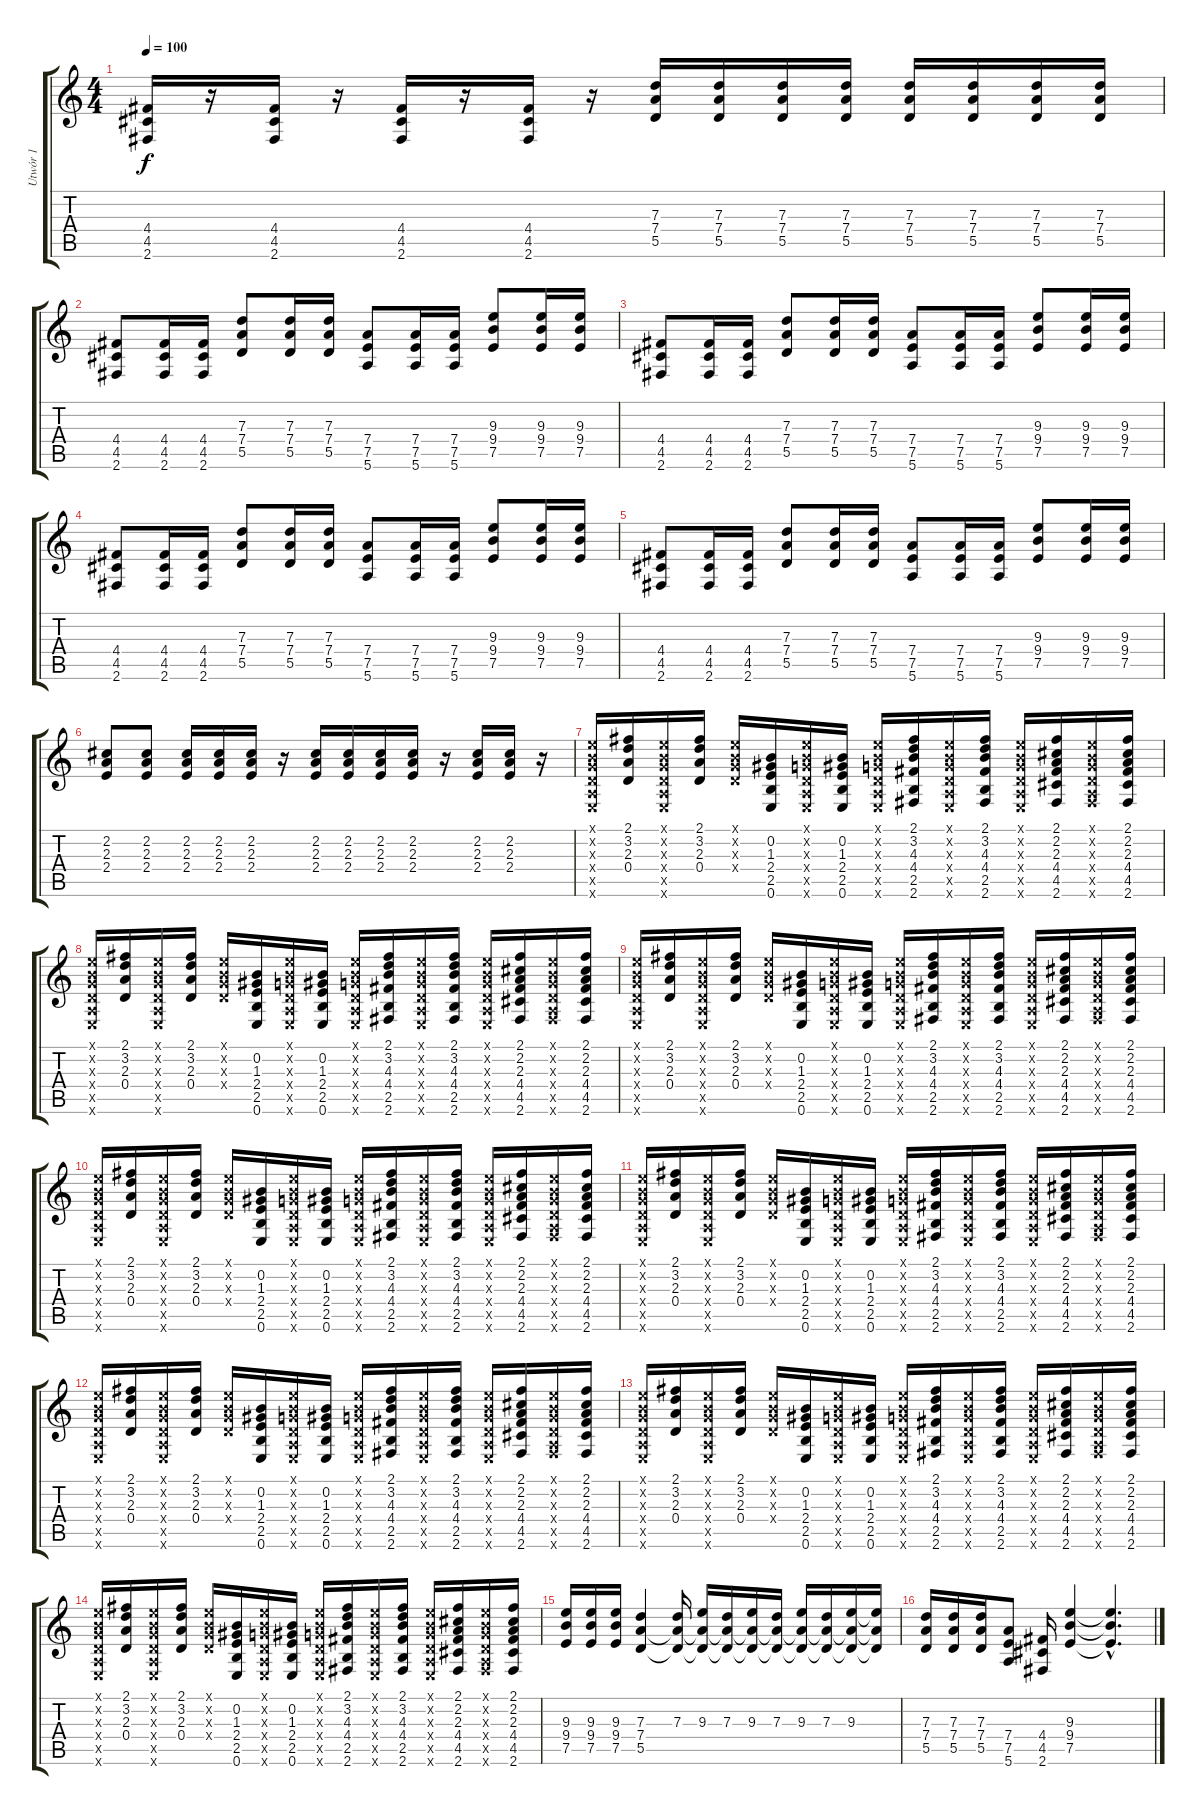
\track ("Utwór 1" "Utwór 1") {instrument distortionguitar}
\staff {score tabs}
\tuning (E4 B3 G3 D3 A2 E2) {hide}
\ts (4 4)
\tempo 100
\clef g2
\ks c
(4.4 4.5 2.6).16{dy f} r.16 (4.4 4.5 2.6).16 r.16 (4.4 4.5 2.6).16 r.16 (4.4 4.5 2.6).16 r.16 (7.3 7.4 5.5).16 (7.3 7.4 5.5).16 (7.3 7.4 5.5).16 (7.3 7.4 5.5).16 (7.3 7.4 5.5).16 (7.3 7.4 5.5).16 (7.3 7.4 5.5).16 (7.3 7.4 5.5).16 |
(4.4 4.5 2.6).8 (4.4 4.5 2.6).16 (4.4 4.5 2.6).16 (7.3 7.4 5.5).8 (7.3 7.4 5.5).16 (7.3 7.4 5.5).16 (7.4 7.5 5.6).8 (7.4 7.5 5.6).16 (7.4 7.5 5.6).16 (9.3 9.4 7.5).8 (9.3 9.4 7.5).16 (9.3 9.4 7.5).16 |
(4.4 4.5 2.6).8 (4.4 4.5 2.6).16 (4.4 4.5 2.6).16 (7.3 7.4 5.5).8 (7.3 7.4 5.5).16 (7.3 7.4 5.5).16 (7.4 7.5 5.6).8 (7.4 7.5 5.6).16 (7.4 7.5 5.6).16 (9.3 9.4 7.5).8 (9.3 9.4 7.5).16 (9.3 9.4 7.5).16 |
(4.4 4.5 2.6).8 (4.4 4.5 2.6).16 (4.4 4.5 2.6).16 (7.3 7.4 5.5).8 (7.3 7.4 5.5).16 (7.3 7.4 5.5).16 (7.4 7.5 5.6).8 (7.4 7.5 5.6).16 (7.4 7.5 5.6).16 (9.3 9.4 7.5).8 (9.3 9.4 7.5).16 (9.3 9.4 7.5).16 |
(4.4 4.5 2.6).8 (4.4 4.5 2.6).16 (4.4 4.5 2.6).16 (7.3 7.4 5.5).8 (7.3 7.4 5.5).16 (7.3 7.4 5.5).16 (7.4 7.5 5.6).8 (7.4 7.5 5.6).16 (7.4 7.5 5.6).16 (9.3 9.4 7.5).8 (9.3 9.4 7.5).16 (9.3 9.4 7.5).16 |
(2.2 2.3 2.4).8 (2.2 2.3 2.4).8 (2.2 2.3 2.4).16 (2.2 2.3 2.4).16 (2.2 2.3 2.4).16 r.16 (2.2 2.3 2.4).16 (2.2 2.3 2.4).16 (2.2 2.3 2.4).16 (2.2 2.3 2.4).16 r.16 (2.2 2.3 2.4).16 (2.2 2.3 2.4).16 r.16 |
(0.1{x} 0.2{x} 0.3{x} 0.4{x} 0.5{x} 0.6{x}).16 (2.1 3.2 2.3 0.4).16 (0.1{x} 0.2{x} 0.3{x} 0.4{x} 0.5{x} 0.6{x}).16 (2.1 3.2 2.3 0.4).16 (0.1{x} 0.2{x} 0.3{x} 0.4{x}).16 (0.2 1.3 2.4 2.5 0.6).16 (0.1{x} 0.2{x} 0.3{x} 0.4{x} 0.5{x} 0.6{x}).16 (0.2 1.3 2.4 2.5 0.6).16 (0.1{x} 0.2{x} 0.3{x} 0.4{x} 0.5{x} 0.6{x}).16 (2.1 3.2 4.3 4.4 2.5 2.6).16 (0.1{x} 0.2{x} 0.3{x} 0.4{x} 0.5{x} 0.6{x}).16 (2.1 3.2 4.3 4.4 2.5 2.6).16 (0.1{x} 0.2{x} 0.3{x} 0.4{x} 0.5{x} 0.6{x}).16 (2.1 2.2 2.3 4.4 4.5 2.6).16 (0.1{x} 0.2{x} 0.3{x} 0.4{x} 0.5{x} 2.6{x}).16 (2.1 2.2 2.3 4.4 4.5 2.6).16 |
(0.1{x} 0.2{x} 0.3{x} 0.4{x} 0.5{x} 0.6{x}).16 (2.1 3.2 2.3 0.4).16 (0.1{x} 0.2{x} 0.3{x} 0.4{x} 0.5{x} 0.6{x}).16 (2.1 3.2 2.3 0.4).16 (0.1{x} 0.2{x} 0.3{x} 0.4{x}).16 (0.2 1.3 2.4 2.5 0.6).16 (0.1{x} 0.2{x} 0.3{x} 0.4{x} 0.5{x} 0.6{x}).16 (0.2 1.3 2.4 2.5 0.6).16 (0.1{x} 0.2{x} 0.3{x} 0.4{x} 0.5{x} 0.6{x}).16 (2.1 3.2 4.3 4.4 2.5 2.6).16 (0.1{x} 0.2{x} 0.3{x} 0.4{x} 0.5{x} 0.6{x}).16 (2.1 3.2 4.3 4.4 2.5 2.6).16 (0.1{x} 0.2{x} 0.3{x} 0.4{x} 0.5{x} 0.6{x}).16 (2.1 2.2 2.3 4.4 4.5 2.6).16 (0.1{x} 0.2{x} 0.3{x} 0.4{x} 0.5{x} 2.6{x}).16 (2.1 2.2 2.3 4.4 4.5 2.6).16 |
(0.1{x} 0.2{x} 0.3{x} 0.4{x} 0.5{x} 0.6{x}).16 (2.1 3.2 2.3 0.4).16 (0.1{x} 0.2{x} 0.3{x} 0.4{x} 0.5{x} 0.6{x}).16 (2.1 3.2 2.3 0.4).16 (0.1{x} 0.2{x} 0.3{x} 0.4{x}).16 (0.2 1.3 2.4 2.5 0.6).16 (0.1{x} 0.2{x} 0.3{x} 0.4{x} 0.5{x} 0.6{x}).16 (0.2 1.3 2.4 2.5 0.6).16 (0.1{x} 0.2{x} 0.3{x} 0.4{x} 0.5{x} 0.6{x}).16 (2.1 3.2 4.3 4.4 2.5 2.6).16 (0.1{x} 0.2{x} 0.3{x} 0.4{x} 0.5{x} 0.6{x}).16 (2.1 3.2 4.3 4.4 2.5 2.6).16 (0.1{x} 0.2{x} 0.3{x} 0.4{x} 0.5{x} 0.6{x}).16 (2.1 2.2 2.3 4.4 4.5 2.6).16 (0.1{x} 0.2{x} 0.3{x} 0.4{x} 0.5{x} 2.6{x}).16 (2.1 2.2 2.3 4.4 4.5 2.6).16 |
(0.1{x} 0.2{x} 0.3{x} 0.4{x} 0.5{x} 0.6{x}).16 (2.1 3.2 2.3 0.4).16 (0.1{x} 0.2{x} 0.3{x} 0.4{x} 0.5{x} 0.6{x}).16 (2.1 3.2 2.3 0.4).16 (0.1{x} 0.2{x} 0.3{x} 0.4{x}).16 (0.2 1.3 2.4 2.5 0.6).16 (0.1{x} 0.2{x} 0.3{x} 0.4{x} 0.5{x} 0.6{x}).16 (0.2 1.3 2.4 2.5 0.6).16 (0.1{x} 0.2{x} 0.3{x} 0.4{x} 0.5{x} 0.6{x}).16 (2.1 3.2 4.3 4.4 2.5 2.6).16 (0.1{x} 0.2{x} 0.3{x} 0.4{x} 0.5{x} 0.6{x}).16 (2.1 3.2 4.3 4.4 2.5 2.6).16 (0.1{x} 0.2{x} 0.3{x} 0.4{x} 0.5{x} 0.6{x}).16 (2.1 2.2 2.3 4.4 4.5 2.6).16 (0.1{x} 0.2{x} 0.3{x} 0.4{x} 0.5{x} 2.6{x}).16 (2.1 2.2 2.3 4.4 4.5 2.6).16 |
(0.1{x} 0.2{x} 0.3{x} 0.4{x} 0.5{x} 0.6{x}).16 (2.1 3.2 2.3 0.4).16 (0.1{x} 0.2{x} 0.3{x} 0.4{x} 0.5{x} 0.6{x}).16 (2.1 3.2 2.3 0.4).16 (0.1{x} 0.2{x} 0.3{x} 0.4{x}).16 (0.2 1.3 2.4 2.5 0.6).16 (0.1{x} 0.2{x} 0.3{x} 0.4{x} 0.5{x} 0.6{x}).16 (0.2 1.3 2.4 2.5 0.6).16 (0.1{x} 0.2{x} 0.3{x} 0.4{x} 0.5{x} 0.6{x}).16 (2.1 3.2 4.3 4.4 2.5 2.6).16 (0.1{x} 0.2{x} 0.3{x} 0.4{x} 0.5{x} 0.6{x}).16 (2.1 3.2 4.3 4.4 2.5 2.6).16 (0.1{x} 0.2{x} 0.3{x} 0.4{x} 0.5{x} 0.6{x}).16 (2.1 2.2 2.3 4.4 4.5 2.6).16 (0.1{x} 0.2{x} 0.3{x} 0.4{x} 0.5{x} 2.6{x}).16 (2.1 2.2 2.3 4.4 4.5 2.6).16 |
(0.1{x} 0.2{x} 0.3{x} 0.4{x} 0.5{x} 0.6{x}).16 (2.1 3.2 2.3 0.4).16 (0.1{x} 0.2{x} 0.3{x} 0.4{x} 0.5{x} 0.6{x}).16 (2.1 3.2 2.3 0.4).16 (0.1{x} 0.2{x} 0.3{x} 0.4{x}).16 (0.2 1.3 2.4 2.5 0.6).16 (0.1{x} 0.2{x} 0.3{x} 0.4{x} 0.5{x} 0.6{x}).16 (0.2 1.3 2.4 2.5 0.6).16 (0.1{x} 0.2{x} 0.3{x} 0.4{x} 0.5{x} 0.6{x}).16 (2.1 3.2 4.3 4.4 2.5 2.6).16 (0.1{x} 0.2{x} 0.3{x} 0.4{x} 0.5{x} 0.6{x}).16 (2.1 3.2 4.3 4.4 2.5 2.6).16 (0.1{x} 0.2{x} 0.3{x} 0.4{x} 0.5{x} 0.6{x}).16 (2.1 2.2 2.3 4.4 4.5 2.6).16 (0.1{x} 0.2{x} 0.3{x} 0.4{x} 0.5{x} 2.6{x}).16 (2.1 2.2 2.3 4.4 4.5 2.6).16 |
(0.1{x} 0.2{x} 0.3{x} 0.4{x} 0.5{x} 0.6{x}).16 (2.1 3.2 2.3 0.4).16 (0.1{x} 0.2{x} 0.3{x} 0.4{x} 0.5{x} 0.6{x}).16 (2.1 3.2 2.3 0.4).16 (0.1{x} 0.2{x} 0.3{x} 0.4{x}).16 (0.2 1.3 2.4 2.5 0.6).16 (0.1{x} 0.2{x} 0.3{x} 0.4{x} 0.5{x} 0.6{x}).16 (0.2 1.3 2.4 2.5 0.6).16 (0.1{x} 0.2{x} 0.3{x} 0.4{x} 0.5{x} 0.6{x}).16 (2.1 3.2 4.3 4.4 2.5 2.6).16 (0.1{x} 0.2{x} 0.3{x} 0.4{x} 0.5{x} 0.6{x}).16 (2.1 3.2 4.3 4.4 2.5 2.6).16 (0.1{x} 0.2{x} 0.3{x} 0.4{x} 0.5{x} 0.6{x}).16 (2.1 2.2 2.3 4.4 4.5 2.6).16 (0.1{x} 0.2{x} 0.3{x} 0.4{x} 0.5{x} 2.6{x}).16 (2.1 2.2 2.3 4.4 4.5 2.6).16 |
(0.1{x} 0.2{x} 0.3{x} 0.4{x} 0.5{x} 0.6{x}).16 (2.1 3.2 2.3 0.4).16 (0.1{x} 0.2{x} 0.3{x} 0.4{x} 0.5{x} 0.6{x}).16 (2.1 3.2 2.3 0.4).16 (0.1{x} 0.2{x} 0.3{x} 0.4{x}).16 (0.2 1.3 2.4 2.5 0.6).16 (0.1{x} 0.2{x} 0.3{x} 0.4{x} 0.5{x} 0.6{x}).16 (0.2 1.3 2.4 2.5 0.6).16 (0.1{x} 0.2{x} 0.3{x} 0.4{x} 0.5{x} 0.6{x}).16 (2.1 3.2 4.3 4.4 2.5 2.6).16 (0.1{x} 0.2{x} 0.3{x} 0.4{x} 0.5{x} 0.6{x}).16 (2.1 3.2 4.3 4.4 2.5 2.6).16 (0.1{x} 0.2{x} 0.3{x} 0.4{x} 0.5{x} 0.6{x}).16 (2.1 2.2 2.3 4.4 4.5 2.6).16 (0.1{x} 0.2{x} 0.3{x} 0.4{x} 0.5{x} 2.6{x}).16 (2.1 2.2 2.3 4.4 4.5 2.6).16 |
(9.3 9.4 7.5).16 (9.3 9.4 7.5).16 (9.3 9.4 7.5).16 (7.3 7.4 5.5).4 (7.3 7.4{t} 5.5{t}).16 (9.3 7.4{t} 5.5{t}).16 (7.3 7.4{t} 5.5{t}).16 (9.3 7.4{t} 5.5{t}).16 (7.3 7.4{t} 5.5{t}).16 (9.3 7.4{t} 5.5{t}).16 (7.3 7.4{t} 5.5{t}).16 (9.3 7.4{t} 5.5{t}).16 (9.3{t} 7.4{t} 5.5{t}).16 |
(7.3 7.4 5.5).16 (7.3 7.4 5.5).16 (7.3 7.4 5.5).16 (7.4 7.5 5.6).8 (4.4 4.5 2.6).16 (9.3 9.4 7.5).4 (9.3{hac t} 9.4{hac t} 7.5{hac t}).4{d}
